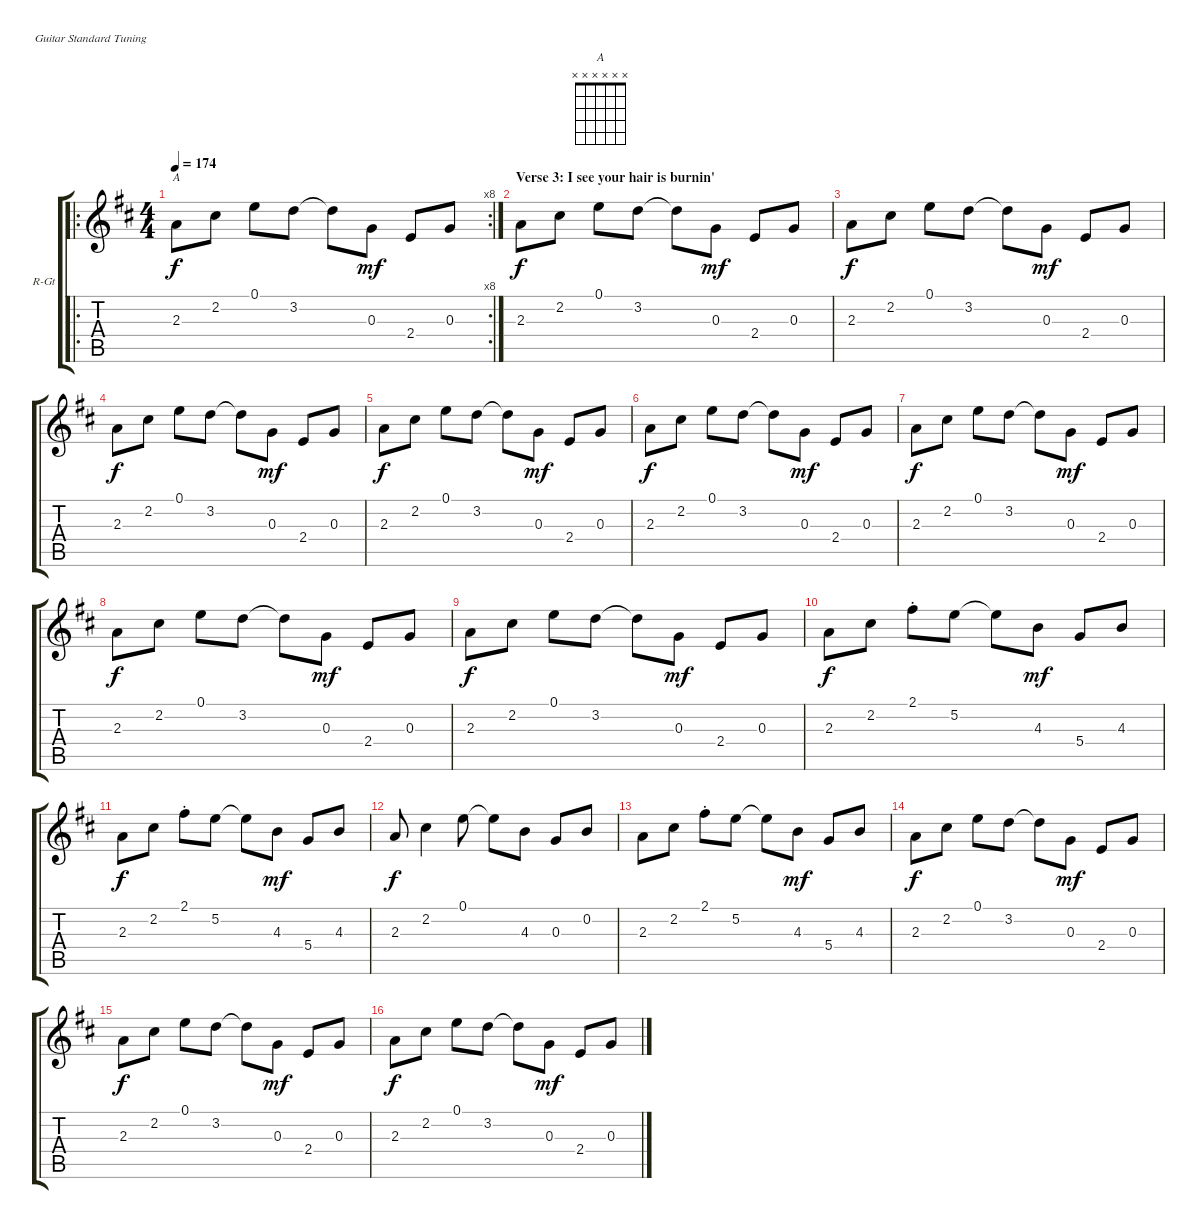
\bracketExtendMode groupsimilarinstruments
\firstSystemTrackNameOrientation horizontal
\otherSystemsTrackNameOrientation horizontal
\track ("Rhythm Guitar" "R-Gt") {instrument electricguitarclean}
\staff {score tabs}
\tuning (E4 B3 G3 D3 A2 E2)
\chord ("A" x x x x x x)
\ro
\rc 8
\ts (4 4)
\tempo 174
\clef g2
\scale
0.35743
\ks d
2.3.8{ch "A" dy f} 2.2.8 0.1.8 3.2.8 3.2{t}.8 0.3.8{dy mf} 2.4.8 0.3.8 |
\section ("" "Verse 3: I see your hair is burnin'")
\scale
0.333333 2.3.8{dy f} 2.2.8 0.1.8 3.2.8 3.2{t}.8 0.3.8{dy mf} 2.4.8 0.3.8 |
\scale
0.333333 2.3.8{dy f} 2.2.8 0.1.8 3.2.8 3.2{t}.8 0.3.8{dy mf} 2.4.8 0.3.8 |
\scale
0.333333 2.3.8{dy f} 2.2.8 0.1.8 3.2.8 3.2{t}.8 0.3.8{dy mf} 2.4.8 0.3.8 |
\scale
0.333333 2.3.8{dy f} 2.2.8 0.1.8 3.2.8 3.2{t}.8 0.3.8{dy mf} 2.4.8 0.3.8 |
\scale
0.333333 2.3.8{dy f} 2.2.8 0.1.8 3.2.8 3.2{t}.8 0.3.8{dy mf} 2.4.8 0.3.8 |
\scale
0.333333 2.3.8{dy f} 2.2.8 0.1.8 3.2.8 3.2{t}.8 0.3.8{dy mf} 2.4.8 0.3.8 |
\scale
0.333333 2.3.8{dy f} 2.2.8 0.1.8 3.2.8 3.2{t}.8 0.3.8{dy mf} 2.4.8 0.3.8 |
\scale
0.333333 2.3.8{dy f} 2.2.8 0.1.8 3.2.8 3.2{t}.8 0.3.8{dy mf} 2.4.8 0.3.8 |
\scale
0.333333 2.3.8{dy f} 2.2.8 2.1{st}.8 5.2.8 5.2{t}.8 4.3.8{dy mf} 5.4.8 4.3.8 |
\scale
0.340426 2.3.8{dy f} 2.2.8 2.1{st}.8 5.2.8 5.2{t}.8 4.3.8{dy mf} 5.4.8 4.3.8 |
\scale
0.319149 2.3.8{dy f} 2.2.4 0.1.8 0.1{t}.8 4.3.8 0.3.8 0.2.8 |
\scale
0.340426 2.3.8 2.2.8 2.1{st}.8 5.2.8 5.2{t}.8 4.3.8{dy mf} 5.4.8 4.3.8 |
\scale
0.333333 2.3.8{dy f} 2.2.8 0.1.8 3.2.8 3.2{t}.8 0.3.8{dy mf} 2.4.8 0.3.8 |
\scale
0.333333 2.3.8{dy f} 2.2.8 0.1.8 3.2.8 3.2{t}.8 0.3.8{dy mf} 2.4.8 0.3.8 |
\scale
0.333333 2.3.8{dy f} 2.2.8 0.1.8 3.2.8 3.2{t}.8 0.3.8{dy mf} 2.4.8 0.3.8
